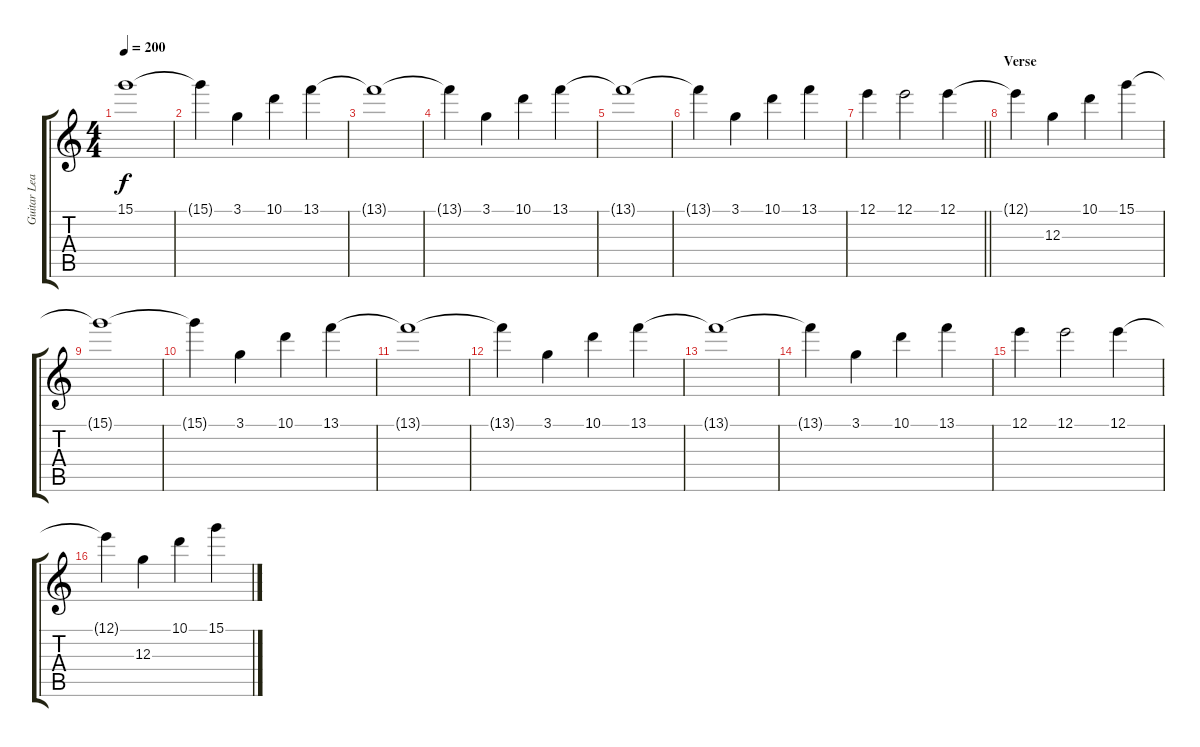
\track ("Guitar Lead" "Guitar Lea") {instrument electricguitarjazz}
\staff {score tabs}
\tuning (E4 B3 G3 D3 A2 E2) {hide}
\ts (4 4)
\tempo 200
\clef g2
\ks c
15.1{t}.1{dy f} |
15.1{t}.4 3.1.4 10.1.4 13.1.4 |
13.1{t}.1 |
13.1{t}.4 3.1.4 10.1.4 13.1.4 |
13.1{t}.1 |
13.1{t}.4 3.1.4 10.1.4 13.1.4 |
\barLineRight lightlight
12.1.4 12.1.2 12.1.4 |
\section ("" "Verse")
12.1{t}.4 12.3.4 10.1.4 15.1.4 |
15.1{t}.1 |
15.1{t}.4 3.1.4 10.1.4 13.1.4 |
13.1{t}.1 |
13.1{t}.4 3.1.4 10.1.4 13.1.4 |
13.1{t}.1 |
13.1{t}.4 3.1.4 10.1.4 13.1.4 |
12.1.4 12.1.2 12.1.4 |
12.1{t}.4 12.3.4 10.1.4 15.1.4
